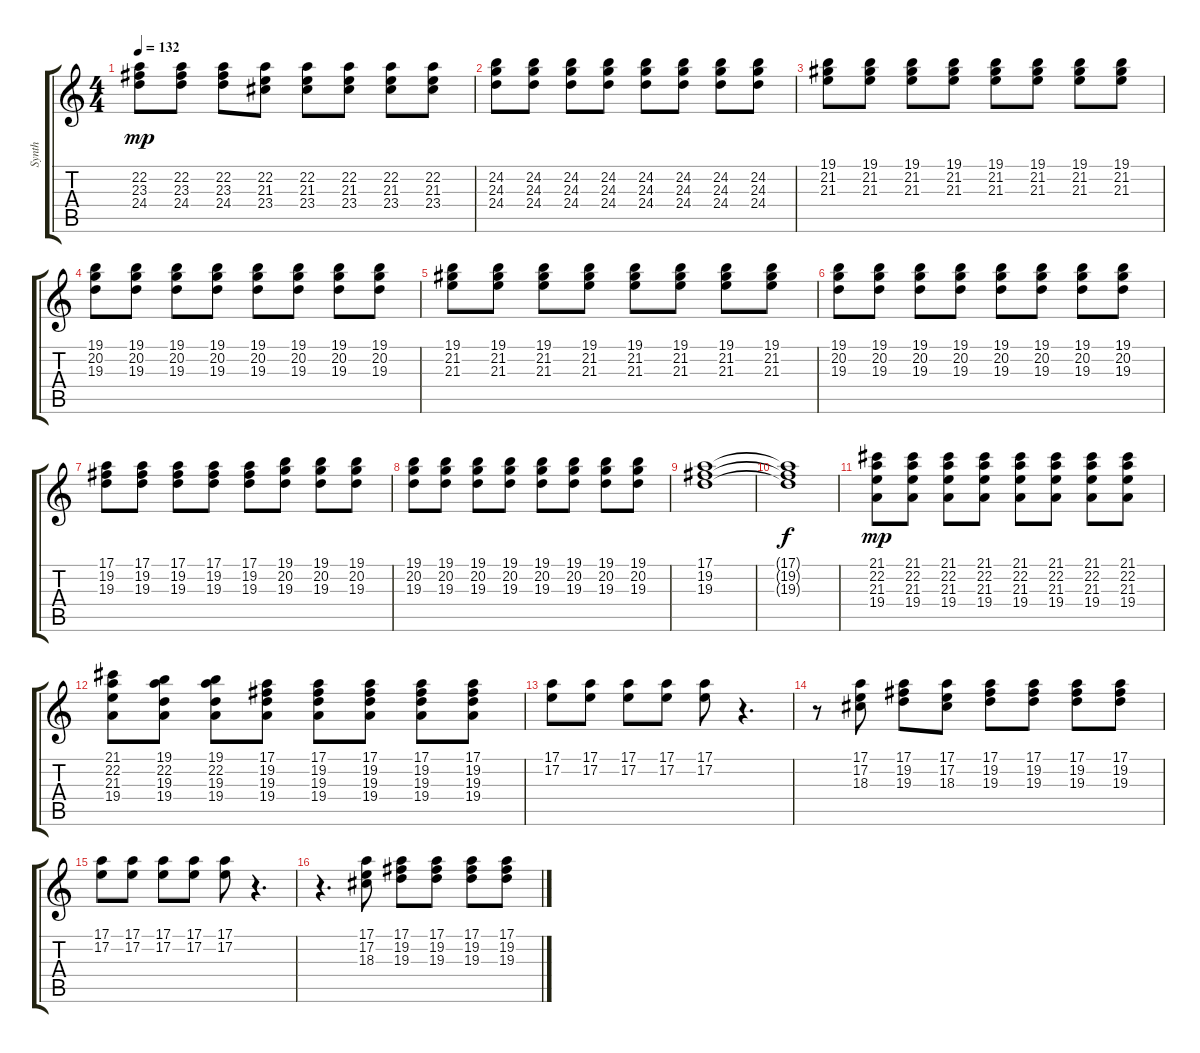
\track ("Synth" "Synth") {instrument rockorgan}
\staff {score tabs}
\tuning (E4 B3 G3 D3 A2 E2) {hide}
\ts (4 4)
\tempo 132
\clef g2
\ks c
(22.2 23.3 24.4).8{dy mp} (22.2 23.3 24.4).8 (22.2 23.3 24.4).8 (22.2 21.3 23.4).8 (22.2 21.3 23.4).8 (22.2 21.3 23.4).8 (22.2 21.3 23.4).8 (22.2 21.3 23.4).8 |
(24.2 24.3 24.4).8 (24.2 24.3 24.4).8 (24.2 24.3 24.4).8 (24.2 24.3 24.4).8 (24.2 24.3 24.4).8 (24.2 24.3 24.4).8 (24.2 24.3 24.4).8 (24.2 24.3 24.4).8 |
(19.1 21.2 21.3).8 (19.1 21.2 21.3).8 (19.1 21.2 21.3).8 (19.1 21.2 21.3).8 (19.1 21.2 21.3).8 (19.1 21.2 21.3).8 (19.1 21.2 21.3).8 (19.1 21.2 21.3).8 |
(19.1 20.2 19.3).8 (19.1 20.2 19.3).8 (19.1 20.2 19.3).8 (19.1 20.2 19.3).8 (19.1 20.2 19.3).8 (19.1 20.2 19.3).8 (19.1 20.2 19.3).8 (19.1 20.2 19.3).8 |
(19.1 21.2 21.3).8 (19.1 21.2 21.3).8 (19.1 21.2 21.3).8 (19.1 21.2 21.3).8 (19.1 21.2 21.3).8 (19.1 21.2 21.3).8 (19.1 21.2 21.3).8 (19.1 21.2 21.3).8 |
(19.1 20.2 19.3).8 (19.1 20.2 19.3).8 (19.1 20.2 19.3).8 (19.1 20.2 19.3).8 (19.1 20.2 19.3).8 (19.1 20.2 19.3).8 (19.1 20.2 19.3).8 (19.1 20.2 19.3).8 |
(17.1 19.2 19.3).8 (17.1 19.2 19.3).8 (17.1 19.2 19.3).8 (17.1 19.2 19.3).8 (17.1 19.2 19.3).8 (19.1 20.2 19.3).8 (19.1 20.2 19.3).8 (19.1 20.2 19.3).8 |
(19.1 20.2 19.3).8 (19.1 20.2 19.3).8 (19.1 20.2 19.3).8 (19.1 20.2 19.3).8 (19.1 20.2 19.3).8 (19.1 20.2 19.3).8 (19.1 20.2 19.3).8 (19.1 20.2 19.3).8 |
(17.1 19.2 19.3).1 |
(17.1{t} 19.2{t} 19.3{t}).1{dy f} |
(21.1 22.2 21.3 19.4).8{dy mp} (21.1 22.2 21.3 19.4).8 (21.1 22.2 21.3 19.4).8 (21.1 22.2 21.3 19.4).8 (21.1 22.2 21.3 19.4).8 (21.1 22.2 21.3 19.4).8 (21.1 22.2 21.3 19.4).8 (21.1 22.2 21.3 19.4).8 |
(21.1 22.2 21.3 19.4).8 (19.1 22.2 19.3 19.4).8 (19.1 22.2 19.3 19.4).8 (17.1 19.2 19.3 19.4).8 (17.1 19.2 19.3 19.4).8 (17.1 19.2 19.3 19.4).8 (17.1 19.2 19.3 19.4).8 (17.1 19.2 19.3 19.4).8 |
(17.1 17.2).8 (17.1 17.2).8 (17.1 17.2).8 (17.1 17.2).8 (17.1 17.2).8 r.4{d} |
r.8 (17.1 17.2 18.3).8 (17.1 19.2 19.3).8 (17.1 17.2 18.3).8 (17.1 19.2 19.3).8 (17.1 19.2 19.3).8 (17.1 19.2 19.3).8 (17.1 19.2 19.3).8 |
(17.1 17.2).8 (17.1 17.2).8 (17.1 17.2).8 (17.1 17.2).8 (17.1 17.2).8 r.4{d} |
r.4{d} (17.1 17.2 18.3).8 (17.1 19.2 19.3).8 (17.1 19.2 19.3).8 (17.1 19.2 19.3).8 (17.1 19.2 19.3).8
